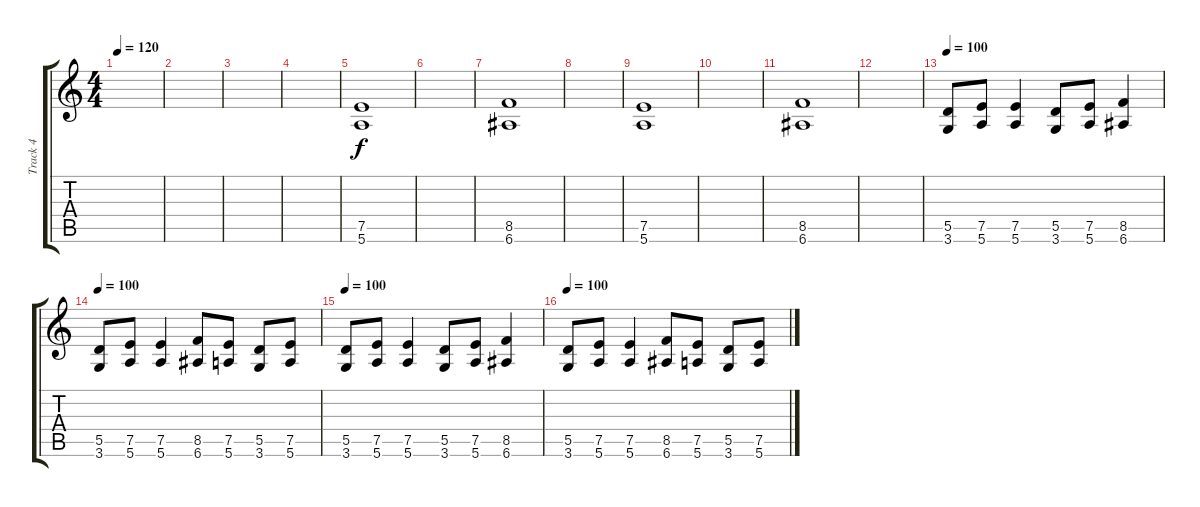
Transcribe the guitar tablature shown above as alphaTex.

\track ("Track 4" "Track 4") {instrument distortionguitar}
\staff {score tabs}
\tuning (E4 B3 G3 D3 A2 E2) {hide}
\ts (4 4)
\tempo 120
\clef g2
\ks c
|
|
|
|
(7.5 5.6).1 |
|
(8.5 6.6).1 |
|
(7.5 5.6).1 |
|
(8.5 6.6).1 |
|
\tempo 100
(5.5 3.6).8 (7.5 5.6).8 (7.5 5.6).4 (5.5 3.6).8 (7.5 5.6).8 (8.5 6.6).4 |
\tempo 100
(5.5 3.6).8 (7.5 5.6).8 (7.5 5.6).4 (8.5 6.6).8 (7.5 5.6).8 (5.5 3.6).8 (7.5 5.6).8 |
\tempo 100
(5.5 3.6).8 (7.5 5.6).8 (7.5 5.6).4 (5.5 3.6).8 (7.5 5.6).8 (8.5 6.6).4 |
\tempo 100
(5.5 3.6).8 (7.5 5.6).8 (7.5 5.6).4 (8.5 6.6).8 (7.5 5.6).8 (5.5 3.6).8 (7.5 5.6).8
